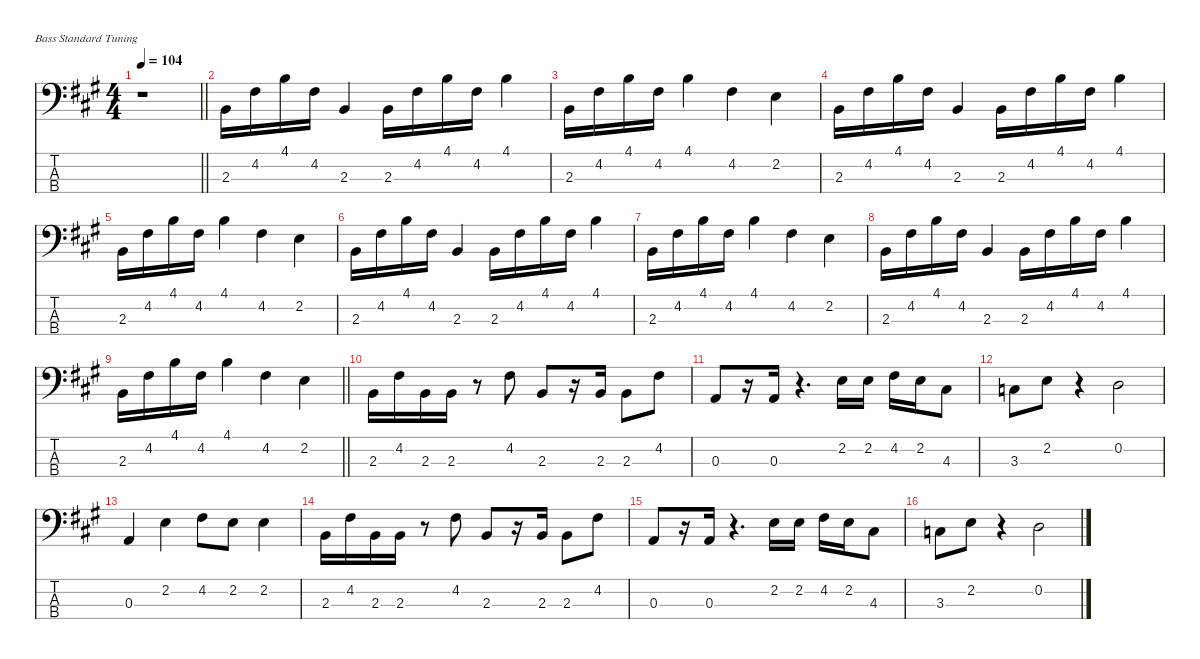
\defaultSystemsLayout 4
\hideDynamics
\bracketExtendMode nobrackets
\singleTrackTrackNamePolicy hidden
\multiTrackTrackNamePolicy hidden
\otherSystemsTrackNameOrientation horizontal
\track ("Bass    " "ac.bs.") {instrument acousticbass}
\staff {score tabs}
\tuning (G2 D2 A1 E1)
\ts (4 4)
\tempo 104
\clef f4
\barLineRight lightlight
\ks a
r.1{dy ff instrument acousticbass beam Down} |
2.3{acc forcenatural}.16{beam Down} 4.2{acc #}.16{beam Down} 4.1{acc forcenatural}.16{beam Down} 4.2{acc #}.16{beam Down} 2.3{acc forcenatural}.4{beam Up} 2.3{acc forcenatural}.16{beam Down} 4.2{acc #}.16{beam Down} 4.1{acc forcenatural}.16{beam Down} 4.2{acc #}.16{beam Down} 4.1{acc forcenatural}.4{beam Down} |
2.3{acc forcenatural}.16{beam Down} 4.2{acc #}.16{beam Down} 4.1{acc forcenatural}.16{beam Down} 4.2{acc #}.16{beam Down} 4.1{acc forcenatural}.4{beam Down} 4.2{acc #}.4{beam Down} 2.2{acc forcenatural}.4{beam Down} |
2.3{acc forcenatural}.16{beam Down} 4.2{acc #}.16{beam Down} 4.1{acc forcenatural}.16{beam Down} 4.2{acc #}.16{beam Down} 2.3{acc forcenatural}.4{beam Up} 2.3{acc forcenatural}.16{beam Down} 4.2{acc #}.16{beam Down} 4.1{acc forcenatural}.16{beam Down} 4.2{acc #}.16{beam Down} 4.1{acc forcenatural}.4{beam Down} |
2.3{acc forcenatural}.16{beam Down} 4.2{acc #}.16{beam Down} 4.1{acc forcenatural}.16{beam Down} 4.2{acc #}.16{beam Down} 4.1{acc forcenatural}.4{beam Down} 4.2{acc #}.4{beam Down} 2.2{acc forcenatural}.4{beam Down} |
2.3{acc forcenatural}.16{beam Down} 4.2{acc #}.16{beam Down} 4.1{acc forcenatural}.16{beam Down} 4.2{acc #}.16{beam Down} 2.3{acc forcenatural}.4{beam Up} 2.3{acc forcenatural}.16{beam Down} 4.2{acc #}.16{beam Down} 4.1{acc forcenatural}.16{beam Down} 4.2{acc #}.16{beam Down} 4.1{acc forcenatural}.4{beam Down} |
2.3{acc forcenatural}.16{beam Down} 4.2{acc #}.16{beam Down} 4.1{acc forcenatural}.16{beam Down} 4.2{acc #}.16{beam Down} 4.1{acc forcenatural}.4{beam Down} 4.2{acc #}.4{beam Down} 2.2{acc forcenatural}.4{beam Down} |
2.3{acc forcenatural}.16{beam Down} 4.2{acc #}.16{beam Down} 4.1{acc forcenatural}.16{beam Down} 4.2{acc #}.16{beam Down} 2.3{acc forcenatural}.4{beam Up} 2.3{acc forcenatural}.16{beam Down} 4.2{acc #}.16{beam Down} 4.1{acc forcenatural}.16{beam Down} 4.2{acc #}.16{beam Down} 4.1{acc forcenatural}.4{beam Down} |
\barLineRight lightlight
2.3{acc forcenatural}.16{beam Down} 4.2{acc #}.16{beam Down} 4.1{acc forcenatural}.16{beam Down} 4.2{acc #}.16{beam Down} 4.1{acc forcenatural}.4{beam Down} 4.2{acc #}.4{beam Down} 2.2{acc forcenatural}.4{beam Down} |
2.3{acc forcenatural}.16{beam Down} 4.2{acc #}.16{beam Down} 2.3{acc forcenatural}.16{beam Down} 2.3{acc forcenatural}.16{beam Down} r.8{beam Down} 4.2{acc #}.8{beam Down} 2.3{acc forcenatural}.8{beam Up} r.16{beam Up} 2.3{acc forcenatural}.16{beam Up} 2.3{acc forcenatural}.8{beam Down} 4.2{acc #}.8{beam Down} |
0.3{acc forcenatural}.8{beam Up} r.16{beam Up} 0.3{acc forcenatural}.16{beam Up} r.4{d beam Up} 2.2{acc forcenatural}.16{beam Down} 2.2{acc forcenatural}.16{beam Down} 4.2{acc #}.16{beam Down} 2.2{acc forcenatural}.16{beam Down} 4.3{acc #}.8{beam Down} |
3.3{acc forcenatural}.8{beam Down} 2.2{acc forcenatural}.8{beam Down} r.4{beam Down} 0.2{acc forcenatural}.2{beam Down} |
0.3{acc forcenatural}.4{beam Up} 2.2{acc forcenatural}.4{beam Down} 4.2{acc #}.8{beam Down} 2.2{acc forcenatural}.8{beam Down} 2.2{acc forcenatural}.4{beam Down} |
2.3{acc forcenatural}.16{beam Down} 4.2{acc #}.16{beam Down} 2.3{acc forcenatural}.16{beam Down} 2.3{acc forcenatural}.16{beam Down} r.8{beam Down} 4.2{acc #}.8{beam Down} 2.3{acc forcenatural}.8{beam Up} r.16{beam Up} 2.3{acc forcenatural}.16{beam Up} 2.3{acc forcenatural}.8{beam Down} 4.2{acc #}.8{beam Down} |
0.3{acc forcenatural}.8{beam Up} r.16{beam Up} 0.3{acc forcenatural}.16{beam Up} r.4{d beam Up} 2.2{acc forcenatural}.16{beam Down} 2.2{acc forcenatural}.16{beam Down} 4.2{acc #}.16{beam Down} 2.2{acc forcenatural}.16{beam Down} 4.3{acc #}.8{beam Down} |
3.3{acc forcenatural}.8{beam Down} 2.2{acc forcenatural}.8{beam Down} r.4{beam Down} 0.2{acc forcenatural}.2{beam Down}
